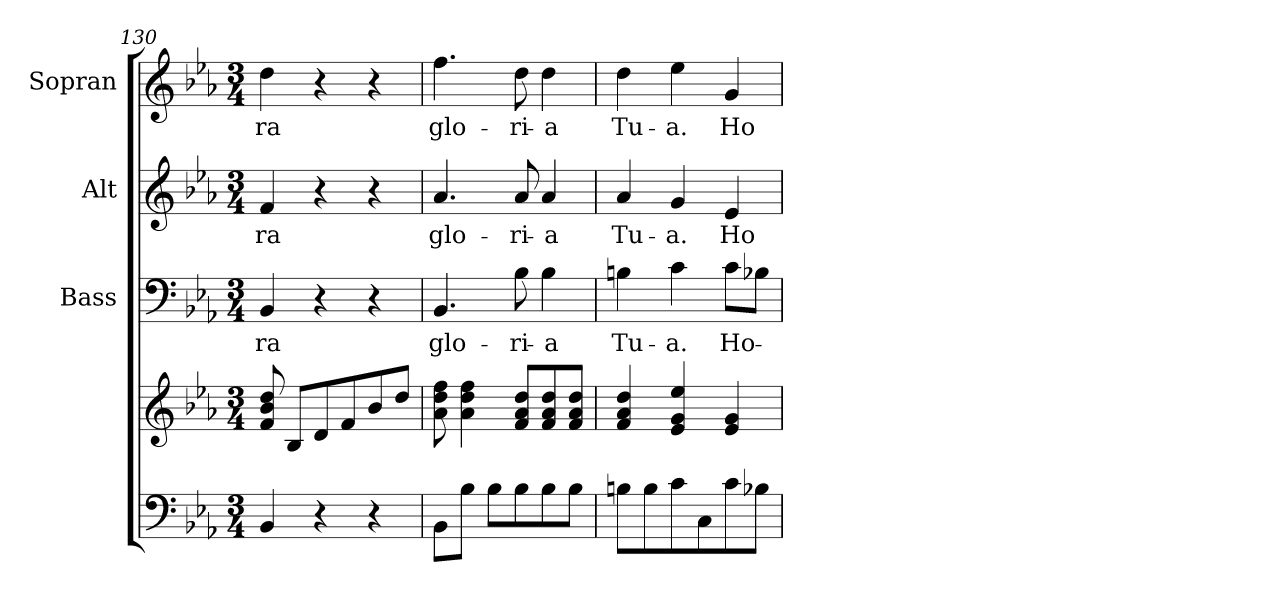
**kern	**kern	**kern	**text	**kern	**text	**kern	**text
*part4	*part4	*part3	*part3	*part2	*part2	*part1	*part1
*staff5	*staff4	*staff3	*staff3	*staff2	*staff2	*staff1	*staff1
*	*	*I"Bass	*	*I"Alt	*	*I"Sopran	*
*	*	*I'B.	*	*I'A.	*	*I'S.	*
*clefF4	*clefG2	*clefF4	*	*clefG2	*	*clefG2	*
*k[b-e-a-]	*k[b-e-a-]	*k[b-e-a-]	*	*k[b-e-a-]	*	*k[b-e-a-]	*
*E-:	*E-:	*E-:	*	*E-:	*	*E-:	*
*M3/4	*M3/4	*M3/4	*	*M3/4	*	*M3/4	*
=130	=130	=130	=130	=130	=130	=130	=130
!	!	!	!LO:LY:b	!	!LO:LY:b	!	!LO:LY:b
4BB-/	8f/ 8b-/ 8dd/	4BB-/	-ra	4f/	-ra	4dd\	-ra
.	8B-/L	.	.	.	.	.	.
4r	8d/	4r	.	4r	.	4r	.
.	8f/	.	.	.	.	.	.
4r	8b-/	4r	.	4r	.	4r	.
.	8dd/J	.	.	.	.	.	.
=131	=131	=131	=131	=131	=131	=131	=131
!	!	!	!LO:LY:b	!	!LO:LY:b	!	!LO:LY:b
8BB-\L	8a-\ 8dd\ 8ff\	4.BB-/	glo-	4.a-/	glo-	4.ff\	glo-
8B-\J	4a-\ 4dd\ 4ff\	.	.	.	.	.	.
8B-\L	.	.	.	.	.	.	.
!	!	!	!LO:LY:b	!	!LO:LY:b	!	!LO:LY:b
8B-\	8f/ 8a-/ 8dd/L	8B-\	-ri-	8a-/	-ri-	8dd\	-ri-
!	!	!	!LO:LY:b	!	!LO:LY:b	!	!LO:LY:b
8B-\	8f/ 8a-/ 8dd/	4B-\	-a	4a-/	-a	4dd\	-a
8B-\J	8f/ 8a-/ 8dd/J	.	.	.	.	.	.
=132	=132	=132	=132	=132	=132	=132	=132
!	!	!	!LO:LY:b	!	!LO:LY:b	!	!LO:LY:b
8Bn\L	4f/ 4a-/ 4dd/	4Bn\	Tu-	4a-/	Tu-	4dd\	Tu-
8B\	.	.	.	.	.	.	.
!	!	!	!LO:LY:b	!	!LO:LY:b	!	!LO:LY:b
8c\	4e-/ 4g/ 4ee-/	4c\	-a.	4g/	-a.	4ee-\	-a.
8C\	.	.	.	.	.	.	.
!	!	!	!LO:LY:b	!	!LO:LY:b	!	!LO:LY:b
8c\	4e-/ 4g/	8c\L	Ho-	4e-/	Ho-	4g/	Ho-
8B-X\J	.	8B-X\J	.	.	.	.	.
=	=	=	=	=	=	=	=
*-	*-	*-	*-	*-	*-	*-	*-
